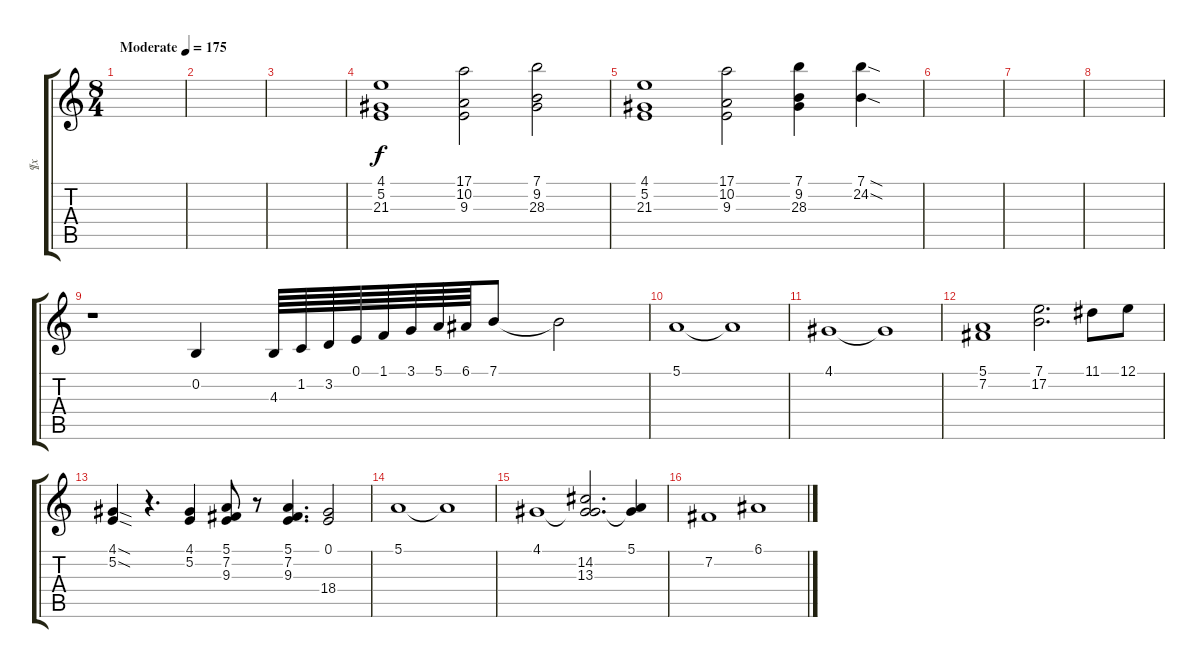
\track ("¶x" "¶x") {instrument stringensemble1}
\staff {score tabs}
\tuning (E4 B3 G3 D3 A2 E2) {hide}
\ts (8 4)
\tempo (175 "Moderate")
\clef g2
\ks c
|
|
|
(4.1 5.2 21.3).1 (17.1 10.2 9.3).2 (7.1 9.2 28.3).2 |
(4.1 5.2 21.3).1 (17.1 10.2 9.3).2 (7.1 9.2 28.3).4 (7.1{sod} 24.2{sod}).4 |
|
|
|
r.1 0.2.4 4.3.64 1.2.64 3.2.64 0.1.64 1.1.64 3.1.64 5.1.64 6.1.64 7.1.8 7.1{t}.2 |
5.1.1 5.1{t}.1 |
4.1.1 4.1{t}.1 |
(5.1 7.2).1 (7.1 17.2).2{d} 11.1.8 12.1.8 |
(4.1{sod} 5.2{sod}).4 r.4{d} (4.1 5.2).4 (5.1 7.2 9.3).8 r.8 (5.1 7.2 9.3).4{d} (0.1 18.4).2 |
5.1.1 5.1{t}.1 |
4.1.1 (4.1{t} 14.2 13.3).2{d} (5.1 13.3{t}).4 |
7.2.1 6.1.1
